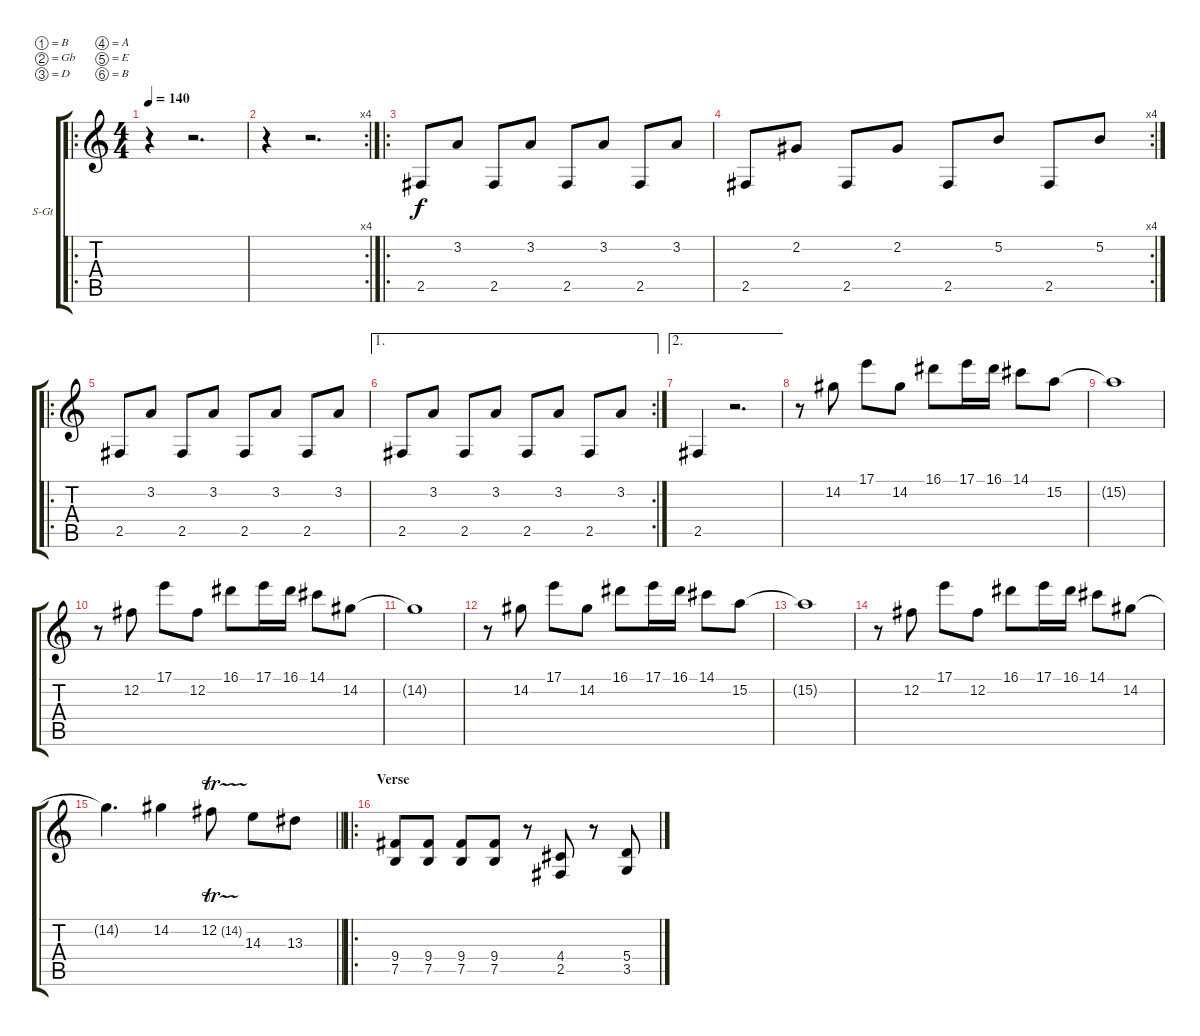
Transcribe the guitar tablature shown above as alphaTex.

\bracketExtendMode groupsimilarinstruments
\firstSystemTrackNameOrientation horizontal
\otherSystemsTrackNameOrientation horizontal
\track ("Guitar 2" "S-Gt") {instrument acousticguitarsteel}
\staff {score tabs}
\tuning (B3 Gb3 D3 A2 E2 B1)
\ro
\ts (4 4)
\beaming (8 2 2 2 2)
\tempo 140
\clef g2
\ks c
r.4{dy f instrument acousticguitarsteel} r.2{d} |
\rc 4
r.4 r.2{d} |
\ro
2.5.8 3.2.8 2.5.8 3.2.8 2.5.8 3.2.8 2.5.8 3.2.8 |
\rc 4
2.5.8 2.2.8 2.5.8 2.2.8 2.5.8 5.2.8 2.5.8 5.2.8 |
\ro
2.5.8 3.2.8 2.5.8 3.2.8 2.5.8 3.2.8 2.5.8 3.2.8 |
\ae 1
\rc 2
2.5.8 3.2.8 2.5.8 3.2.8 2.5.8 3.2.8 2.5.8 3.2.8 |
\ae 2
2.5.4 r.2{d} |
r.8 14.2.8 17.1.8 14.2.8 16.1.8 17.1.16 16.1.16 14.1.8 15.2.8 |
15.2{t}.1 |
r.8 12.2.8 17.1.8 12.2.8 16.1.8 17.1.16 16.1.16 14.1.8 14.2.8 |
14.2{t}.1 |
r.8 14.2.8 17.1.8 14.2.8 16.1.8 17.1.16 16.1.16 14.1.8 15.2.8 |
15.2{t}.1 |
r.8 12.2.8 17.1.8 12.2.8 16.1.8 17.1.16 16.1.16 14.1.8 14.2.8 |
\barLineRight lightlight
14.2{t}.4{d} 14.2.4 12.2{tr (14 16)}.8 14.3.8 13.3.8 |
\ro
\section ("" "Verse")
(9.4 7.5).8 (9.4 7.5).8 (9.4 7.5).8 (9.4 7.5).8 r.8 (4.4 2.5).8 r.8 (5.4 3.5).8
